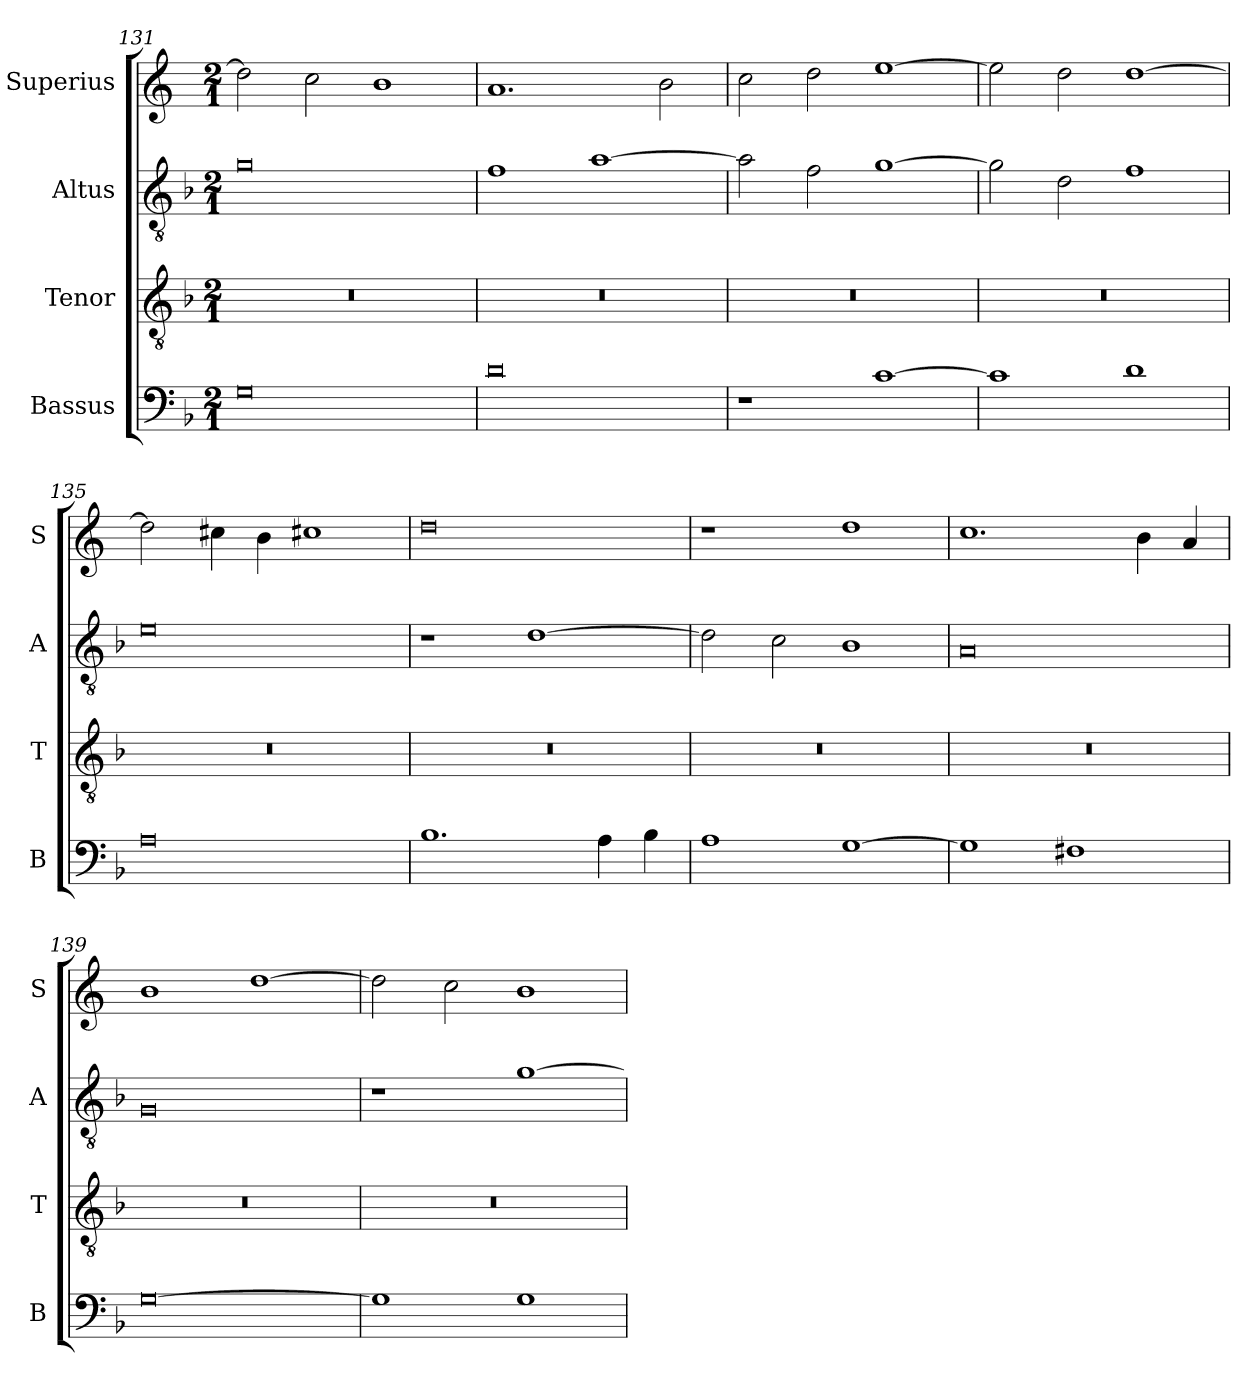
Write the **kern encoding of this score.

**kern	**kern	**kern	**kern
*part4	*part3	*part2	*part1
*staff4	*staff3	*staff2	*staff1
*I"Bassus	*I"Tenor	*I"Altus	*I"Superius
*I'B	*I'T	*I'A	*I'S
*clefF4	*clefGv2	*clefGv2	*clefG2
*k[b-]	*k[b-]	*k[b-]	*k[]
*M2/1	*M2/1	*M2/1	*M2/1
=131	=131	=131	=131
0G	0r	0g	2dd\]
.	.	.	2cc\
.	.	.	1b
=132	=132	=132	=132
0d	0r	1f	1.a
.	.	[1a	.
.	.	.	2b\
=133	=133	=133	=133
1r	0r	2a\]	2cc\
.	.	2f\	2dd\
[1c	.	[1g	[1ee
=134	=134	=134	=134
1c]	0r	2g\]	2ee\]
.	.	2d\	2dd\
1d	.	1f	[1dd
=135	=135	=135	=135
0A	0r	0e	2dd\]
.	.	.	4cc#X\
.	.	.	4b\
.	.	.	1cc#X
=136	=136	=136	=136
1.B-	0r	1r	0dd
.	.	[1d	.
4A\	.	.	.
4B-\	.	.	.
=137	=137	=137	=137
1A	0r	2d\]	1r
.	.	2c\	.
[1G	.	1B-	1dd
=138	=138	=138	=138
1G]	0r	0A	1.cc
1F#X	.	.	.
.	.	.	4b\
.	.	.	4a/
=139	=139	=139	=139
[0G	0r	0G	1b
.	.	.	[1dd
=140	=140	=140	=140
1G]	0r	1r	2dd\]
.	.	.	2cc\
1G	.	[1g	1b
=	=	=	=
*-	*-	*-	*-
